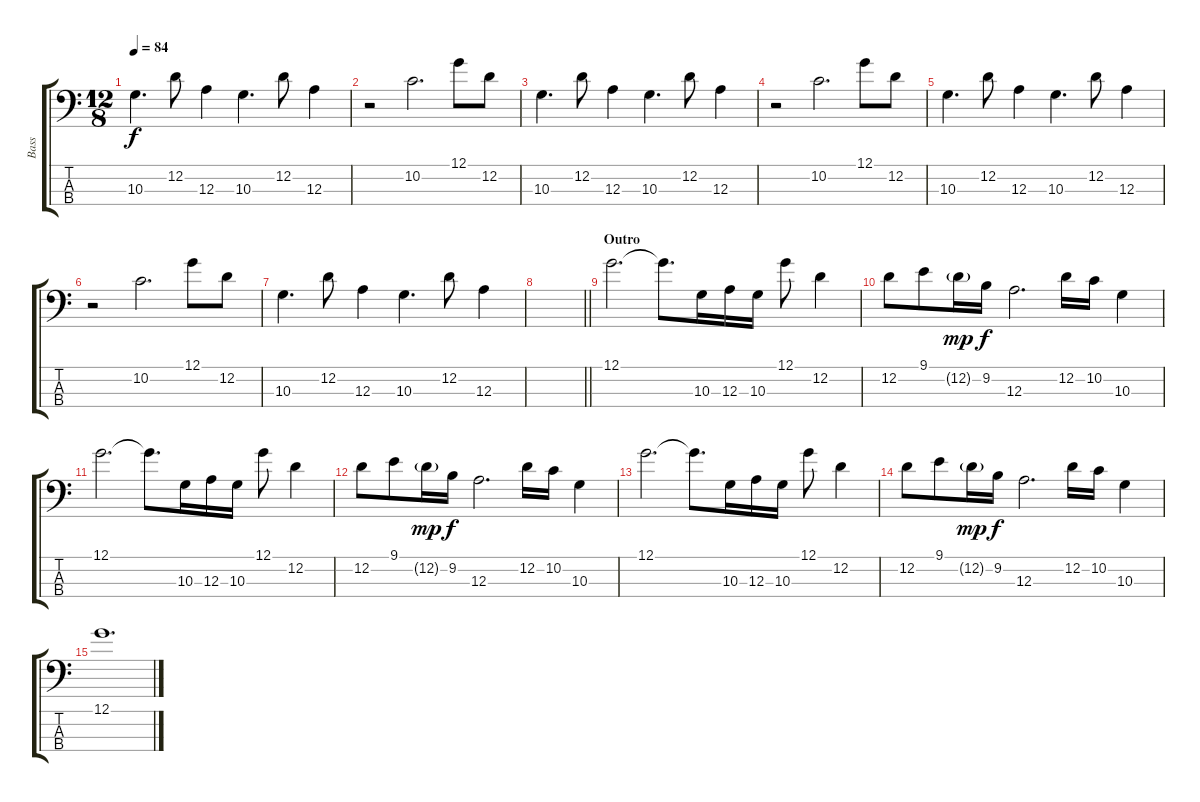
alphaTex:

\track ("Bass" "Bass") {instrument electricbassfinger}
\staff {score tabs}
\tuning (G2 D2 A1 E1) {hide}
\ts (12 8)
\tempo 84
\clef f4
\ks c
10.3.4{d dy f} 12.2.8 12.3.4 10.3.4{d} 12.2.8 12.3.4 |
r.2 10.2.2{d} 12.1.8 12.2.8 |
10.3.4{d} 12.2.8 12.3.4 10.3.4{d} 12.2.8 12.3.4 |
r.2 10.2.2{d} 12.1.8 12.2.8 |
10.3.4{d} 12.2.8 12.3.4 10.3.4{d} 12.2.8 12.3.4 |
r.2 10.2.2{d} 12.1.8 12.2.8 |
10.3.4{d} 12.2.8 12.3.4 10.3.4{d} 12.2.8 12.3.4 |
\barLineRight lightlight
|
\section ("" "Outro")
12.1.2{d} 12.1{t}.8{d} 10.3.16 12.3.16 10.3.16 12.1.8 12.2.4 |
12.2.8 9.1.8 12.2{g}.16{dy mp} 9.2.16{dy f} 12.3.2{d} 12.2.16 10.2.16 10.3.4 |
12.1.2{d} 12.1{t}.8{d} 10.3.16 12.3.16 10.3.16 12.1.8 12.2.4 |
12.2.8 9.1.8 12.2{g}.16{dy mp} 9.2.16{dy f} 12.3.2{d} 12.2.16 10.2.16 10.3.4 |
12.1.2{d} 12.1{t}.8{d} 10.3.16 12.3.16 10.3.16 12.1.8 12.2.4 |
12.2.8 9.1.8 12.2{g}.16{dy mp} 9.2.16{dy f} 12.3.2{d} 12.2.16 10.2.16 10.3.4 |
12.1.1{d}
